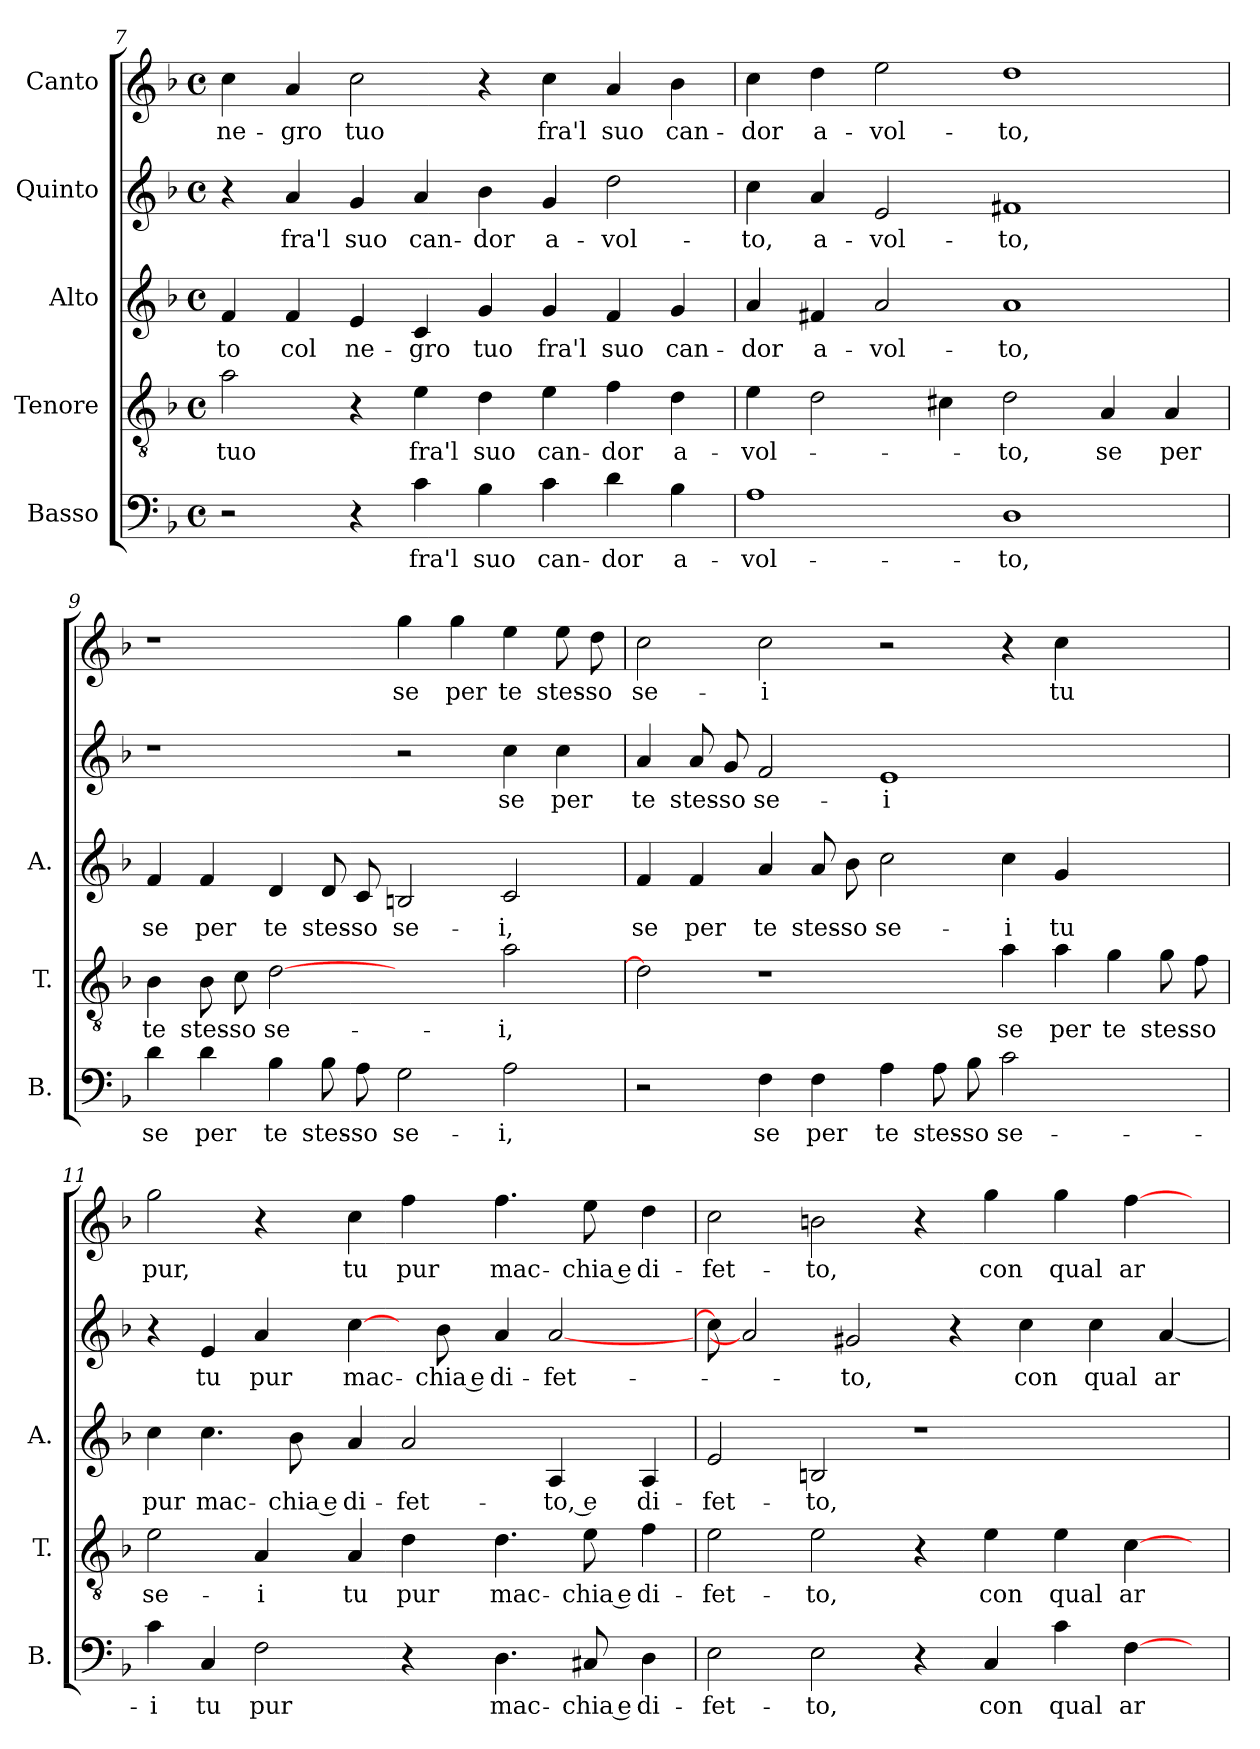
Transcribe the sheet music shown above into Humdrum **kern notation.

**kern	**text	**kern	**text	**kern	**text	**kern	**text	**kern	**text
*part5	*part5	*part4	*part4	*part3	*part3	*part2	*part2	*part1	*part1
*staff5	*staff5	*staff4	*staff4	*staff3	*staff3	*staff2	*staff2	*staff1	*staff1
*I"Basso	*	*I"Tenore	*	*I"Alto	*	*I"Quinto	*	*I"Canto	*
*I'B.	*	*I'T.	*	*I'A.	*	*	*	*	*
*clefF4	*	*clefGv2	*	*clefG2	*	*clefG2	*	*clefG2	*
*k[b-]	*	*k[b-]	*	*k[b-]	*	*k[b-]	*	*k[b-]	*
*F:	*	*F:	*	*F:	*	*F:	*	*F:	*
*M4/4	*	*M4/4	*	*M4/4	*	*M4/4	*	*M4/4	*
*met(c)	*	*met(c)	*	*met(c)	*	*met(c)	*	*met(c)	*
=7	=7	=7	=7	=7	=7	=7	=7	=7	=7
2r	.	2a\	tuo	4f/	-to	4r	.	4cc\	ne-
.	.	.	.	4f/	col	4a/	fra'l	4a/	-gro
4r	.	4r	.	4e/	ne-	4g/	suo	2cc\	tuo
4c\	fra'l	4e\	fra'l	4c/	-gro	4a/	can-	.	.
4B-\	suo	4d\	suo	4g/	tuo	4b-\	-dor	4r	.
4c\	can-	4e\	can-	4g/	fra'l	4g/	a-	4cc\	fra'l
4d\	-dor	4f\	-dor	4f/	suo	2dd\	-vol-	4a/	suo
4B-\	a-	4d\	a-	4g/	can-	.	.	4b-\	can-
=8	=8	=8	=8	=8	=8	=8	=8	=8	=8
1A\	-vol-	4e\	-vol-	4a/	-dor	4cc\	-to,	4cc\	-dor
.	.	2d\	.	4f#X/	a-	4a/	a-	4dd\	a-
.	.	.	.	2a/	-vol-	2e/	-vol-	2ee\	-vol-
.	.	4c#X\	.	.	.	.	.	.	.
1D\	-to,	2d\	-to,	1a/	-to,	1f#X/	-to,	1dd\	-to,
.	.	4A/	se	.	.	.	.	.	.
.	.	4A/	per	.	.	.	.	.	.
=9	=9	=9	=9	=9	=9	=9	=9	=9	=9
4d\	se	4B-\	te	4f/	se	1r	.	1r	.
4d\	per	8B-\	stes-	4f/	per	.	.	.	.
.	.	8c\	-so	.	.	.	.	.	.
4B-\	te	[2d\	se-	4d/	te	.	.	.	.
8B-\	stes-	.	.	8d/	stes-	.	.	.	.
8A\	-so	.	.	8c/	-so	.	.	.	.
2G\	se-	2ryy	.	2Bn/	se-	2r	.	4gg\	se
.	.	.	.	.	.	.	.	4gg\	per
2A\	-i,	2a\	-i,	2c/	-i,	4cc\	se	4ee\	te
.	.	.	.	.	.	4cc\	per	8ee\	stes-
.	.	.	.	.	.	.	.	8dd\	-so
=10	=10	=10	=10	=10	=10	=10	=10	=10	=10
2r	.	2d\]	.	4f/	se	4a/	te	2cc\	se-
.	.	.	.	4f/	per	8a/	stes-	.	.
.	.	.	.	.	.	8g/	-so	.	.
4F\	se	1r	.	4a/	te	2f/	se-	2cc\	-i
4F\	per	.	.	8a/	stes-	.	.	.	.
.	.	.	.	8b-\	-so	.	.	.	.
4A\	te	.	.	2cc\	se-	1e/	-i	2r	.
8A\	stes-	.	.	.	.	.	.	.	.
8B-\	-so	.	.	.	.	.	.	.	.
2c\	se-	4a\	se	4cc\	-i	.	.	4r	.
.	.	4a\	per	4g/	tu	.	.	4cc\	tu
2ryy	.	4g\	te	2ryy	.	2ryy	.	2ryy	.
.	.	8g\	stes-	.	.	.	.	.	.
.	.	8f\	-so	.	.	.	.	.	.
=11	=11	=11	=11	=11	=11	=11	=11	=11	=11
4c\	-i	2e\	se-	4cc\	pur	4r	.	2gg\	pur,
4C/	tu	.	.	4.cc\	mac-	4e/	tu	.	.
2F\	pur	4A/	-i	.	.	4a/	pur	4r	.
.	.	.	.	8b-\	-chia e	.	.	.	.
.	.	4A/	tu	4a/	di-	[4cc\	mac-	4cc\	tu
4r	.	4d\	pur	2a/	-fet-	8ryy	.	4ff\	pur
.	.	.	.	.	.	8b-\	-chia e	.	.
4.D\	mac-	4.d\	mac-	.	.	4a/	di-	4.ff\	mac-
.	.	.	.	4A/	-to, e	[2a/	-fet-	.	.
8C#X/	-chia e	8e\	-chia e	.	.	.	.	8ee\	-chia e
4D\	di-	4f\	di-	4A/	di-	.	.	4dd\	di-
=12	=12	=12	=12	=12	=12	=12	=12	=12	=12
2E\	-fet-	2e\	-fet-	2e/	-fet-	8cc\]	.	2cc\	-fet-
.	.	.	.	.	.	2a/]	.	.	.
2E\	-to,	2e\	-to,	2Bn/	-to,	.	.	2bn\	-to,
.	.	.	.	.	.	2g#X/	-to,	.	.
4r	.	4r	.	1r	.	.	.	4r	.
.	.	.	.	.	.	4r	.	.	.
4C/	con	4e\	con	.	.	.	.	4gg\	con
.	.	.	.	.	.	4cc\	con	.	.
4c\	qual	4e\	qual	.	.	.	.	4gg\	qual
.	.	.	.	.	.	4cc\	qual	.	.
[4F\	ar-	[4c\	ar-	.	.	.	.	[4ff\	ar-
.	.	.	.	.	.	[4a/	ar-	.	.
8ryy	.	8ryy	.	8ryy	.	.	.	8ryy	.
=	=	=	=	=	=	=	=	=	=
*-	*-	*-	*-	*-	*-	*-	*-	*-	*-
